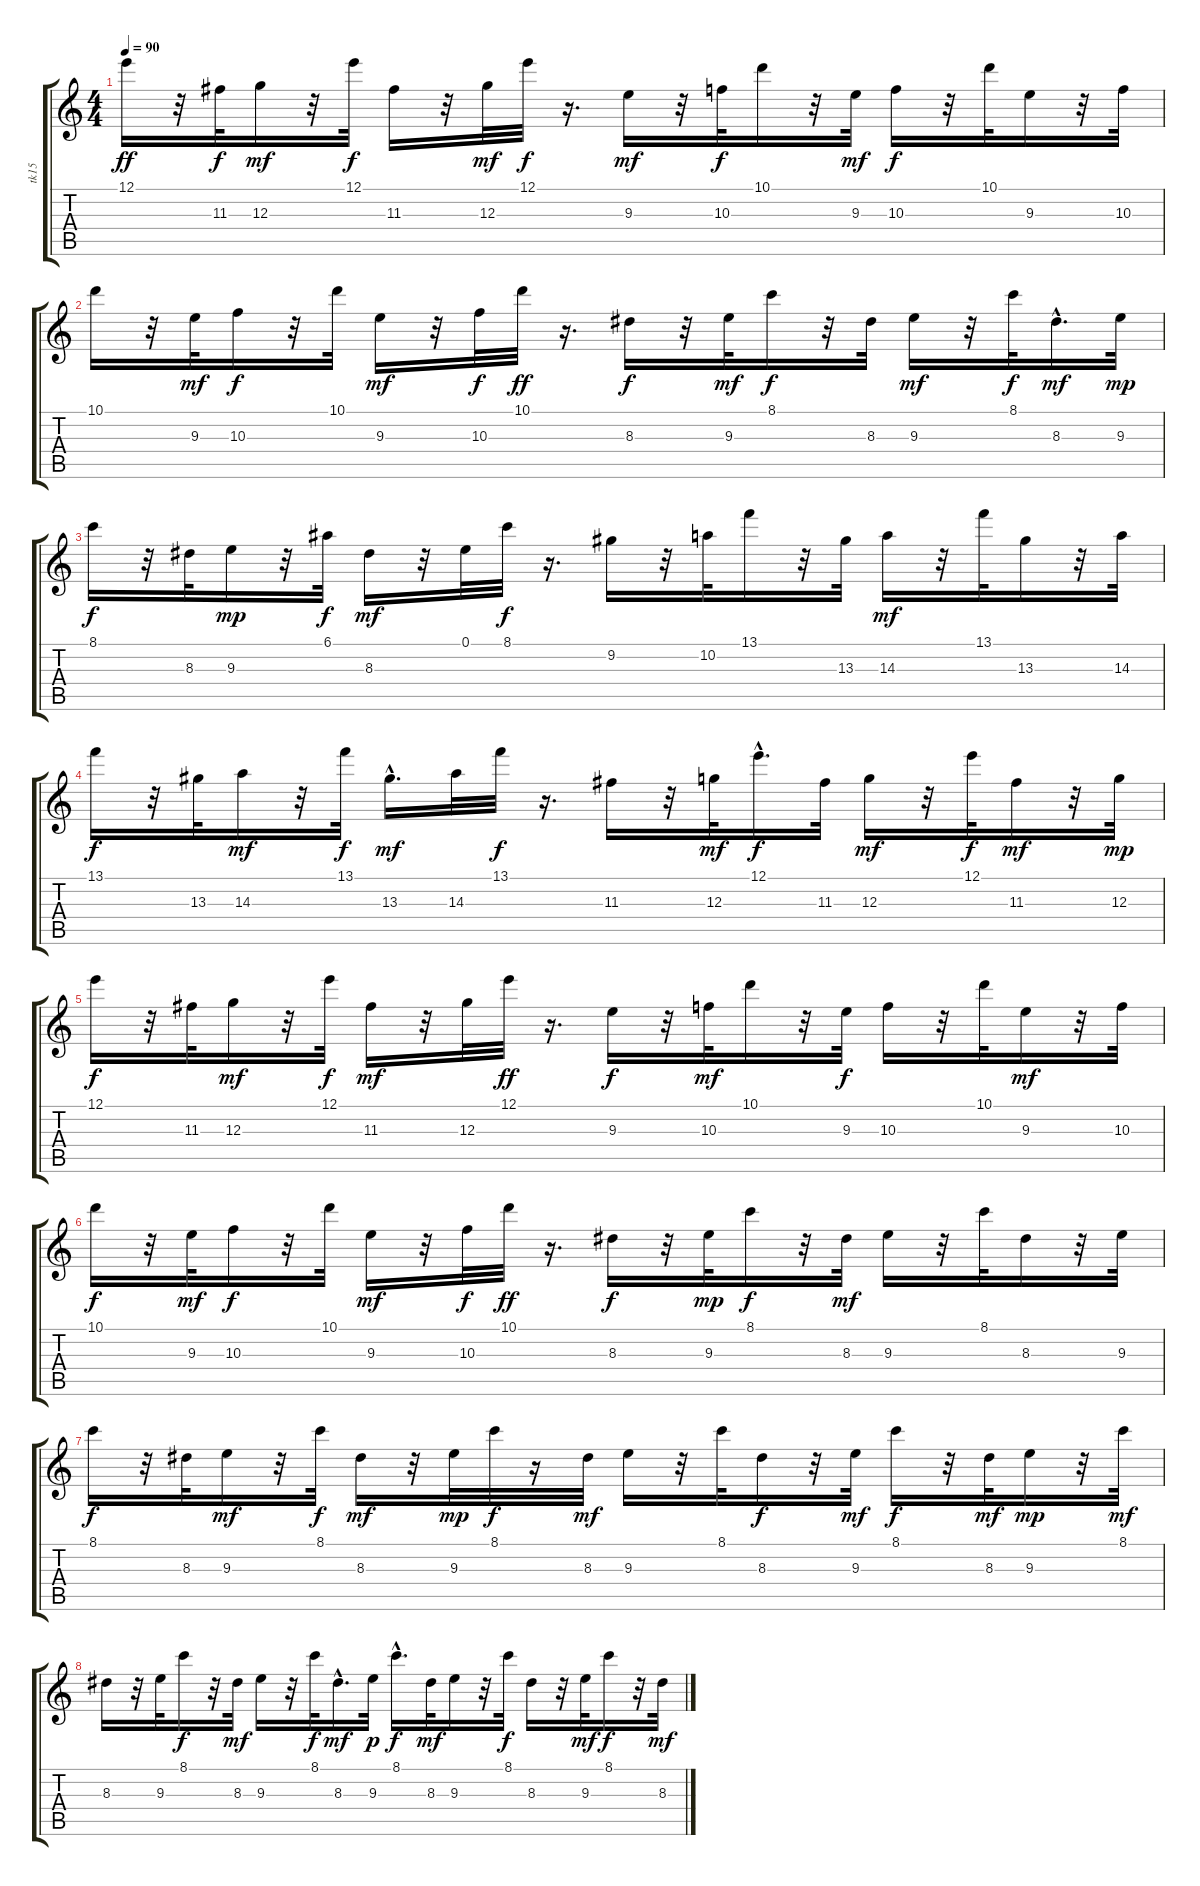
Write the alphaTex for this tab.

\track ("tk15" "tk15") {instrument banjo}
\staff {score tabs}
\tuning (E4 B3 G3 D3 A2 E2) {hide}
\displaytranspose 12
\ts (4 4)
\tempo 90
\clef g2
\ks c
12.1.16{dy ff} r.32 11.3.32{dy f} 12.3.16{dy mf} r.32 12.1.32{dy f} 11.3.16 r.32 12.3.32{dy mf} 12.1.32{dy f} r.16{d} 9.3.16{dy mf} r.32 10.3.32{dy f} 10.1.16 r.32 9.3.32{dy mf} 10.3.16{dy f} r.32 10.1.32 9.3.16 r.32 10.3.32 |
10.1.16 r.32 9.3.32{dy mf} 10.3.16{dy f} r.32 10.1.32 9.3.16{dy mf} r.32 10.3.32{dy f} 10.1.32{dy ff} r.16{d} 8.3.16{dy f} r.32 9.3.32{dy mf} 8.1.16{dy f} r.32 8.3.32 9.3.16{dy mf} r.32 8.1.32{dy f} 8.3{hac}.16{d dy mf} 9.3.32{dy mp} |
8.1.16{dy f} r.32 8.3.32 9.3.16{dy mp} r.32 6.1.32{dy f} 8.3.16{dy mf} r.32 0.1.32 8.1.32{dy f} r.16{d} 9.2.16 r.32 10.2.32 13.1.16 r.32 13.3.32 14.3.16{dy mf} r.32 13.1.32 13.3.16 r.32 14.3.32 |
13.1.16{dy f} r.32 13.3.32 14.3.16{dy mf} r.32 13.1.32{dy f} 13.3{hac}.16{d dy mf} 14.3.32 13.1.32{dy f} r.16{d} 11.3.16 r.32 12.3.32{dy mf} 12.1{hac}.16{d dy f} 11.3.32 12.3.16{dy mf} r.32 12.1.32{dy f} 11.3.16{dy mf} r.32 12.3.32{dy mp} |
12.1.16{dy f} r.32 11.3.32 12.3.16{dy mf} r.32 12.1.32{dy f} 11.3.16{dy mf} r.32 12.3.32 12.1.32{dy ff} r.16{d} 9.3.16{dy f} r.32 10.3.32{dy mf} 10.1.16 r.32 9.3.32{dy f} 10.3.16 r.32 10.1.32 9.3.16{dy mf} r.32 10.3.32 |
10.1.16{dy f} r.32 9.3.32{dy mf} 10.3.16{dy f} r.32 10.1.32 9.3.16{dy mf} r.32 10.3.32{dy f} 10.1.32{dy ff} r.16{d} 8.3.16{dy f} r.32 9.3.32{dy mp} 8.1.16{dy f} r.32 8.3.32{dy mf} 9.3.16 r.32 8.1.32 8.3.16 r.32 9.3.32 |
8.1.16{dy f} r.32 8.3.32 9.3.16{dy mf} r.32 8.1.32{dy f} 8.3.16{dy mf} r.32 9.3.32{dy mp} 8.1.32{dy f} r.16 8.3.32{dy mf} 9.3.16 r.32 8.1.32 8.3.16{dy f} r.32 9.3.32{dy mf} 8.1.16{dy f} r.32 8.3.32{dy mf} 9.3.16{dy mp} r.32 8.1.32{dy mf} |
8.3.16 r.32 9.3.32 8.1.16{dy f} r.32 8.3.32{dy mf} 9.3.16 r.32 8.1.32{dy f} 8.3{hac}.16{d dy mf} 9.3.32{dy p} 8.1{hac}.16{d dy f} 8.3.32{dy mf} 9.3.16 r.32 8.1.32{dy f} 8.3.16 r.32 9.3.32{dy mf} 8.1.16{dy f} r.32 8.3.32{dy mf}
